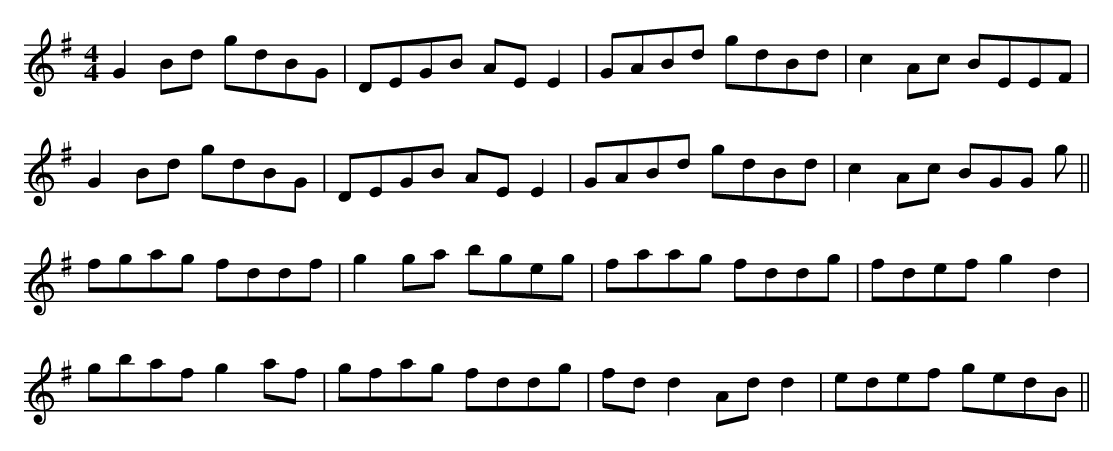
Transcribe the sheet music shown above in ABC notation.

X:1
M:4/4
K:G
G2Bd gdBG|DEGB AEE2|GABd gdBd|c2Ac BEEF|
G2Bd gdBG|DEGB AEE2|GABd gdBd|c2Ac BGG g||
fgag fddf|g2ga bgeg|faag fddg|fdef g2d2|
gbaf g2af|gfag fddg|fdd2 Add2|edef gedB||
